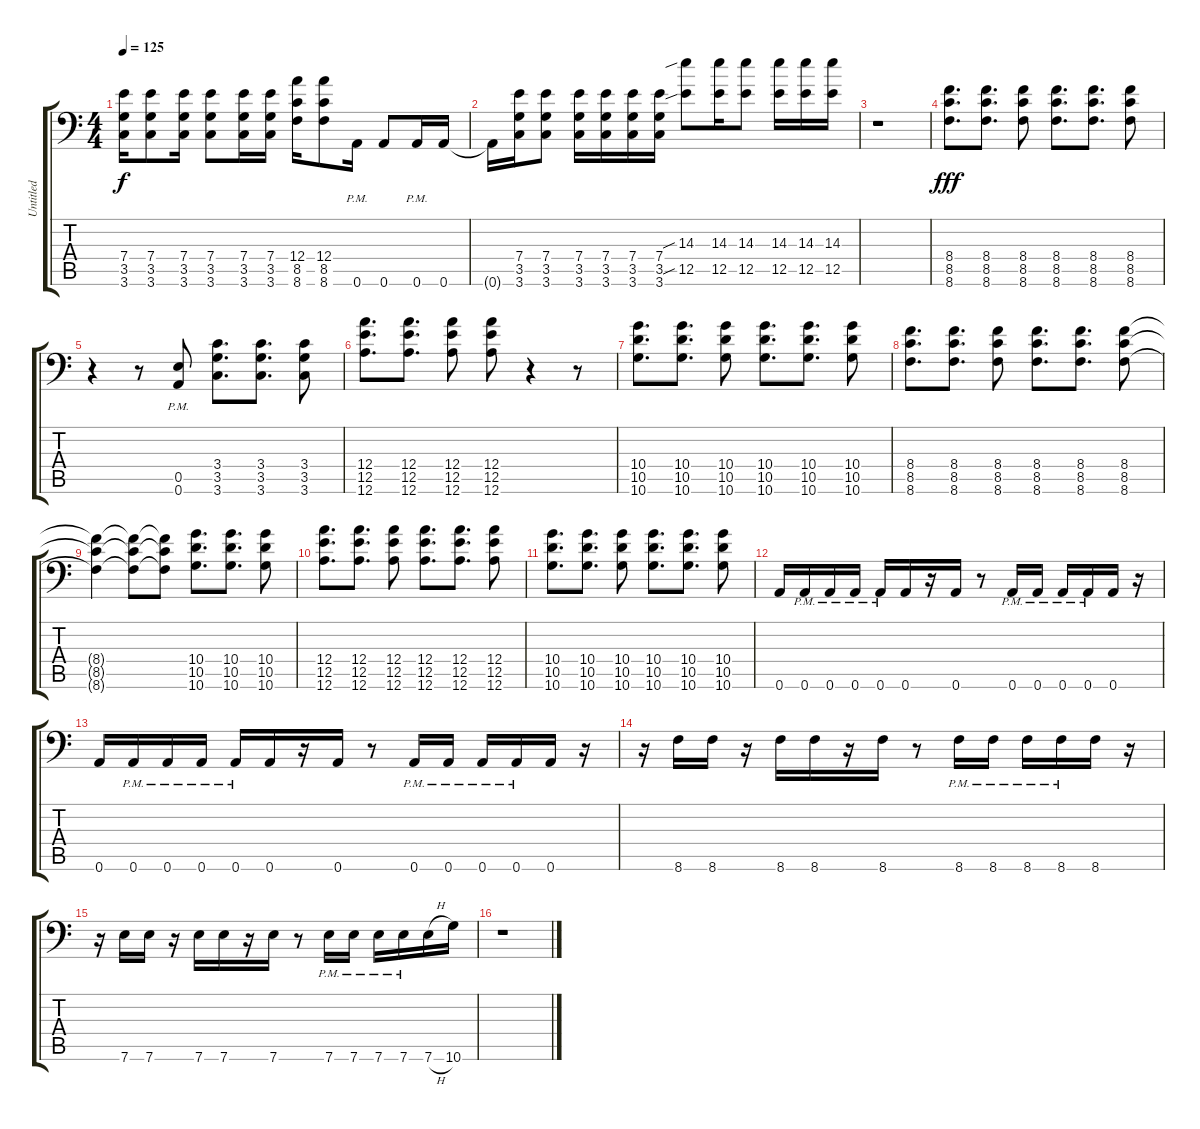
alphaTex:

\track ("Untitled" "Untitled") {instrument distortionguitar}
\staff {score tabs}
\tuning (B3 Gb3 D3 A2 E2 A1) {hide}
\ts (4 4)
\tempo 125
\clef f4
\ks c
(7.4 3.5 3.6).16{dy f} (7.4 3.5 3.6).8 (7.4 3.5 3.6).16 (7.4 3.5 3.6).8 (7.4 3.5 3.6).16 (7.4 3.5 3.6).16 (12.4 8.5 8.6).16 (12.4 8.5 8.6).8 0.6{pm}.16 0.6.8 0.6{pm}.16 0.6.16 |
0.6{t}.16 (7.4 3.5 3.6).16 (7.4 3.5 3.6).8 (7.4 3.5 3.6).16 (7.4 3.5 3.6).16 (7.4 3.5 3.6).16 (7.4 3.5 3.6).16 (14.3{sib} 12.5{sib}).8 (14.3 12.5).16 (14.3 12.5).8 (14.3 12.5).16 (14.3 12.5).16 (14.3 12.5).16 |
r.1 |
(8.4 8.5 8.6).8{d dy fff} (8.4 8.5 8.6).8{d} (8.4 8.5 8.6).8 (8.4 8.5 8.6).8{d} (8.4 8.5 8.6).8{d} (8.4 8.5 8.6).8 |
r.4 r.8 (0.5{pm} 0.6{pm}).8 (3.4 3.5 3.6).8{d} (3.4 3.5 3.6).8{d} (3.4 3.5 3.6).8 |
(12.4 12.5 12.6).8{d} (12.4 12.5 12.6).8{d} (12.4 12.5 12.6).8 (12.4 12.5 12.6).8 r.4 r.8 |
(10.4 10.5 10.6).8{d} (10.4 10.5 10.6).8{d} (10.4 10.5 10.6).8 (10.4 10.5 10.6).8{d} (10.4 10.5 10.6).8{d} (10.4 10.5 10.6).8 |
(8.4 8.5 8.6).8{d} (8.4 8.5 8.6).8{d} (8.4 8.5 8.6).8 (8.4 8.5 8.6).8{d} (8.4 8.5 8.6).8{d} (8.4 8.5 8.6).8 |
(8.4{t} 8.5{t} 8.6{t}).4 (8.4{t} 8.5{t} 8.6{t}).8 (8.4{t} 8.5{t} 8.6{t}).8 (10.4 10.5 10.6).8{d} (10.4 10.5 10.6).8{d} (10.4 10.5 10.6).8 |
(12.4 12.5 12.6).8{d} (12.4 12.5 12.6).8{d} (12.4 12.5 12.6).8 (12.4 12.5 12.6).8{d} (12.4 12.5 12.6).8{d} (12.4 12.5 12.6).8 |
(10.4 10.5 10.6).8{d} (10.4 10.5 10.6).8{d} (10.4 10.5 10.6).8 (10.4 10.5 10.6).8{d} (10.4 10.5 10.6).8{d} (10.4 10.5 10.6).8 |
0.6.16 0.6{pm}.16 0.6{pm}.16 0.6{pm}.16 0.6{pm}.16 0.6.16 r.16 0.6.16 r.8 0.6{pm}.16 0.6{pm}.16 0.6{pm}.16 0.6{pm}.16 0.6.16 r.16 |
0.6.16 0.6{pm}.16 0.6{pm}.16 0.6{pm}.16 0.6{pm}.16 0.6.16 r.16 0.6.16 r.8 0.6{pm}.16 0.6{pm}.16 0.6{pm}.16 0.6{pm}.16 0.6.16 r.16 |
r.16 8.6.16 8.6.16 r.16 8.6.16 8.6.16 r.16 8.6.16 r.8 8.6{pm}.16 8.6{pm}.16 8.6{pm}.16 8.6{pm}.16 8.6.16 r.16 |
r.16 7.6.16 7.6.16 r.16 7.6.16 7.6.16 r.16 7.6.16 r.8 7.6{pm}.16 7.6{pm}.16 7.6{pm}.16 7.6{pm}.16 7.6{h}.16 10.6.16 |
r.1
